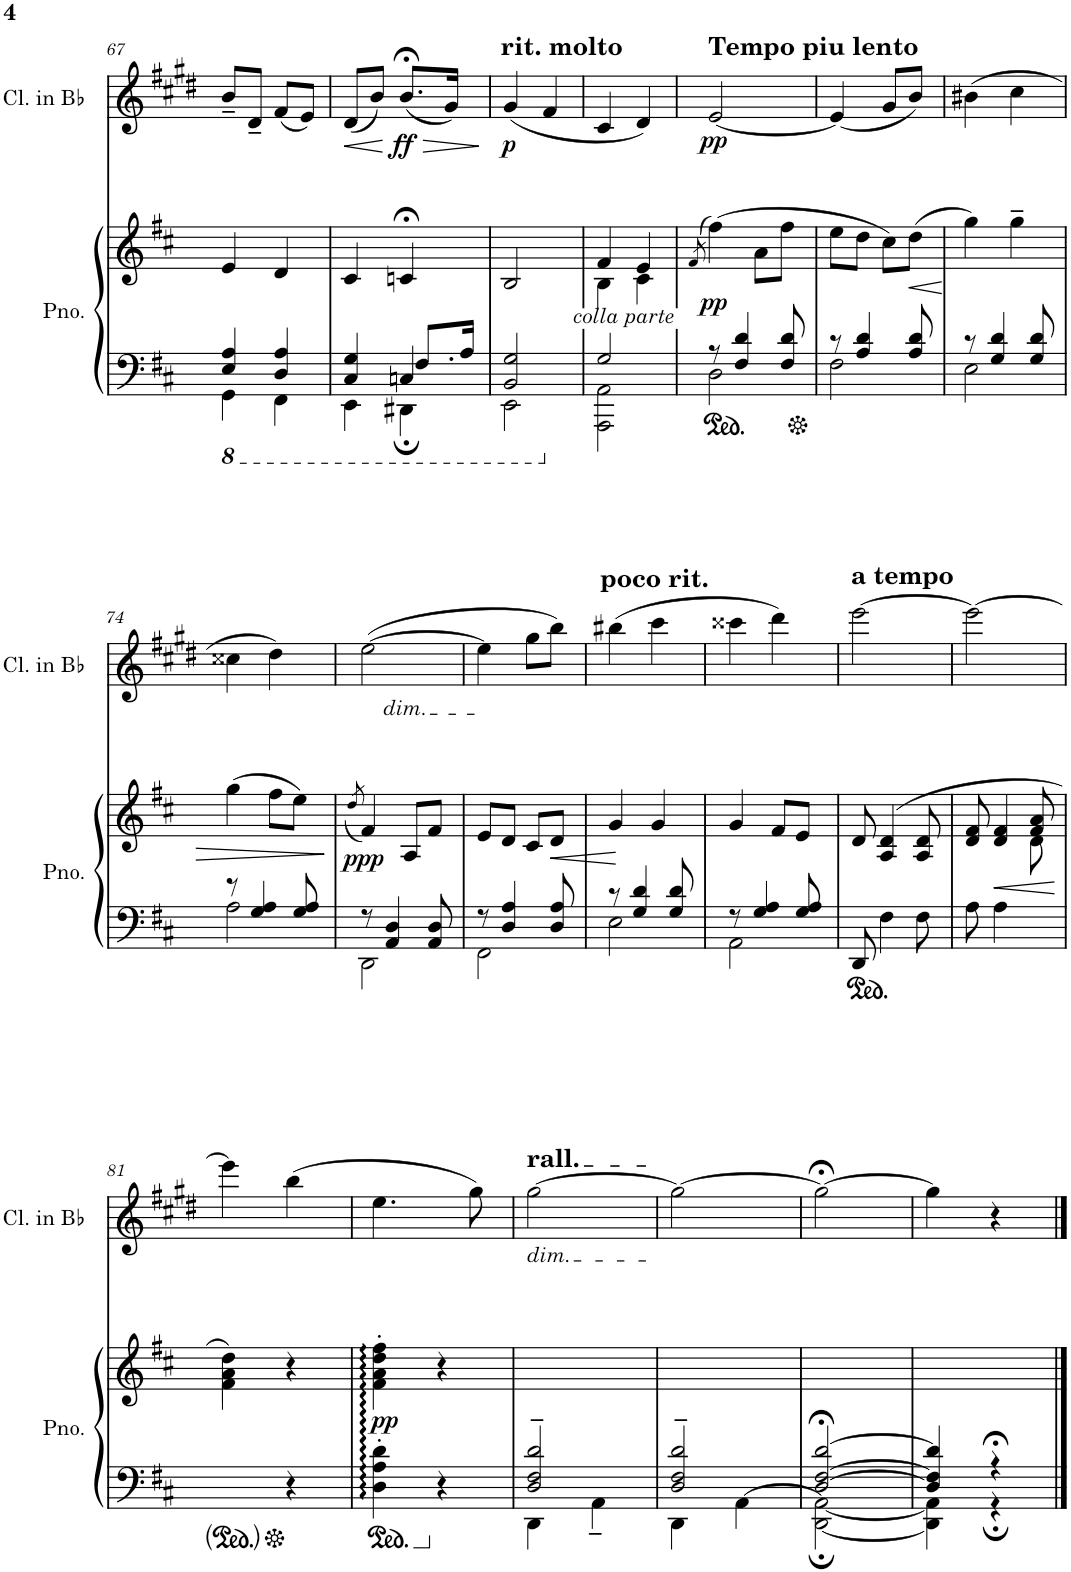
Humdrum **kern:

**kern	**kern	**dynam	**kern	**dynam
*part2	*part2	*part2	*part1	*part1
*staff3	*staff2	*staff2/3	*staff1	*staff1
*I"Piano	*	*	*I"Clarinet in Bb	*
*I'Pno.	*	*	*I'Cl. in Bb	*
!!LO:PB:g=z
*clefF4	*clefG2	*	*clefG2	*
*	*	*	*Trd1c2	*
*k[f#c#]	*k[f#c#]	*	*k[f#c#g#d#]	*
*M2/4	*M2/4	*	*M2/4	*
=67	=67	=67	=67	=67
*^	*	*	*	*
*8ba	*	*	*	*	*
4E/ 4A/	4GGG\	4e/	.	8b~/L	.
.	.	.	.	8d#~/J	.
4D/ 4A/	4FFF#\	4d/	.	(8f#/L	.
.	.	.	.	8e/J)	.
=68	=68	=68	=68	=68	=68
*	*^	*	*	*	*
!	!	!	!	!	!	!LO:HP:b
4C#/ 4G/	4EEE\	4ryy	4c#/	.	(8d#/L	<
.	.	.	.	.	8b/J)	.
!	!	!	!	!	!	!LO:HP:n=1:b
!	!	!	!	!	!	!LO:DY:n=1:b
4Cn/	8.FF#/L	4DDD#X;\	4cn;</	.	(8.b;</L	[ > ff
.	16AA/Jk	.	.	.	16g#/Jk)	.
*v	*v	*v	*	*	*	*
.	.	.	.	]
=69	=69	=69	=69	=69
*^	*	*	*	*
!	!	!	!	!LO:TX:a:t=rit. molto	!
!	!	!	!	!	!LO:DY:b
2BBB/ 2GG/	2EEE\	2B/	.	(4g#/	p
.	.	.	.	4f#/	.
=70	=70	=70	=70	=70	=70
*X8ba	*	*	*	*	*
*	*	*^	*	*	*
!	!	!LO:TX:b:i:t=colla parte	!	!	!	!
2G/	2AAA\ 2AA\	4f#/	4B\	.	4c#/	.
.	.	4e/	4c#\	.	4d#/)	.
*	*	*v	*v	*	*	*
=71	=71	=71	=71	=71	=71
.	.	(>8qf#/	.	.	.
!	!	!	!	!LO:TX:a:B:t=Tempo piu lento	!
!	!	!	!LO:DY:b	!	!LO:DY:b
8r	2D\	(4ff#\)	pp	[2e/	pp
4F#/ 4d/	.	.	.	.	.
.	.	8a\L	.	.	.
8F#/ 8d/	.	8ff#\J	.	.	.
=72	=72	=72	=72	=72	=72
8r	2F#\	8ee\L	.	(4e/]	.
4A/ 4d/	.	8dd\J	.	.	.
.	.	8cc#\L)	.	8g#/L	.
!	!	!	!LO:HP:b	!	!
8A/ 8d/	.	(8dd\J	<	8b/J)	.
*v	*v	*	*	*	*
.	.	[	.	.
=73	=73	=73	=73	=73
*^	*	*	*	*
8r	2E\	4gg\)	.	(4b#X\	.
4G/ 4d/	.	.	.	.	.
.	.	4gg~\	.	4cc#\	.
8G/ 8d/	.	.	.	.	.
!!LO:LB:g=z
=74	=74	=74	=74	=74	=74
!	!	!	!LO:HP:b	!	!
8r	2A\	(4gg\	>	4cc##X\	.
4G/ 4A/	.	.	.	.	.
.	.	8ff#\L	.	4dd#\)	.
8G/ 8A/	.	8ee\J)	.	.	.
*v	*v	*	*	*	*
.	.	]	.	.
=75	=75	=75	=75	=75
.	(8qdd/	.	.	.
*^	*	*	*	*
!	!	!	!LO:DY:a=2	!	!
*	*	*	*	*^	*
8r	2DD\	4f#/)	ppp	([2ee\	8ryy	.
!	!	!	!	!	!LO:TX:b:i:t=dim.	!
4AA/ 4D/	.	.	.	.	4.ryy	.
.	.	8A/L	.	.	.	.
8AA/ 8D/	.	8f#/J	.	.	.	.
*	*	*	*	*v	*v	*
=76	=76	=76	=76	=76	=76
8r	2FF#\	8e/L	.	4ee\]	.
4D/ 4A/	.	8d/J	.	.	.
.	.	8c#/L	.	8gg#\L	.
8D/ 8A/	.	8d/J	.	8bb\J)	.
=77	=77	=77	=77	=77	=77
!	!	!	!	!LO:TX:a:t=poco rit.	!
8r	2E\	4g/	.	(4bb#X\	.
4G/ 4d/	.	.	.	.	.
.	.	4g/	.	4ccc#\	.
8G/ 8d/	.	.	.	.	.
=78	=78	=78	=78	=78	=78
8r	2AA\	4g/	.	4ccc##X\	.
4G/ 4A/	.	.	.	.	.
.	.	8f#/L	.	4ddd#\)	.
8G/ 8A/	.	8e/J	.	.	.
*v	*v	*	*	*	*
=79	=79	=79	=79	=79
*ped	*	*	*	*
!	!	!	!LO:TX:a:B:t=a tempo	!
8DD/	8d/	.	[2eee\	.
4F#\	(4A/ 4d/	.	.	.
8F#\	8A/ 8d/	.	.	.
=80	=80	=80	=80	=80
*	*^	*	*	*
8A\	8d/ 8f#/	4.ryy	.	2eee\_	.
!	!	!	!LO:HP:b=2	!	!
4A\	4d/ 4f#/	.	<	.	.
8ryy	8f#/ 8a/	8d\	.	.	.
*	*v	*v	*	*	*
.	.	[	.	.
!!LO:LB:g=z
=81	=81	=81	=81	=81
*	*^	*	*	*
4ryy	4a\ 4dd\)	4f#\	.	4eee\]	.
*	*Xped	*	*	*	*
4r	4r	4ryy	.	(4bb\	.
=82	=82	=82	=82	=82	=82
!	!	!	!LO:DY:b	!	!
*	*v	*v	*	*	*
4D\::' 4A\::' 4d\::'	4f#\::' 4a\::' 4dd\::' 4ff#\::'	pp	4.ee\	.
4r	4r	.	.	.
.	.	.	8gg#\)	.
=83	=83	=83	=83	=83
*^	*	*	*	*
!	!	!	!	!LO:TX:a:t=rall.	!
!	!	!	!	!LO:TX:b:i:t=dim.	!
2D/~> 2F#/~> 2d/~>	4DD\	2ryy	.	[2gg#\	.
.	4AA~<\	.	.	.	.
=84	=84	=84	=84	=84	=84
2D/~> 2F#/~> 2d/~>	4DD\	2ryy	.	2gg#\_	.
.	[4AA\	.	.	.	.
=85	=85	=85	=85	=85	=85
[>2D/;< [>2F#/;< [2d/;<	[2DD\; 2AA\_;	2ryy	.	2gg#;<\_	.
=86	=86	=86	=86	=86	=86
4D/] 4F#/] 4d/]	4DD\] 4AA\]	4ryy	.	4gg#\]	.
4ryy	4r;GG	4r;<ff	.	4r	.
*v	*v	*	*	*	*
==	==	==	==	==
*-	*-	*-	*-	*-
